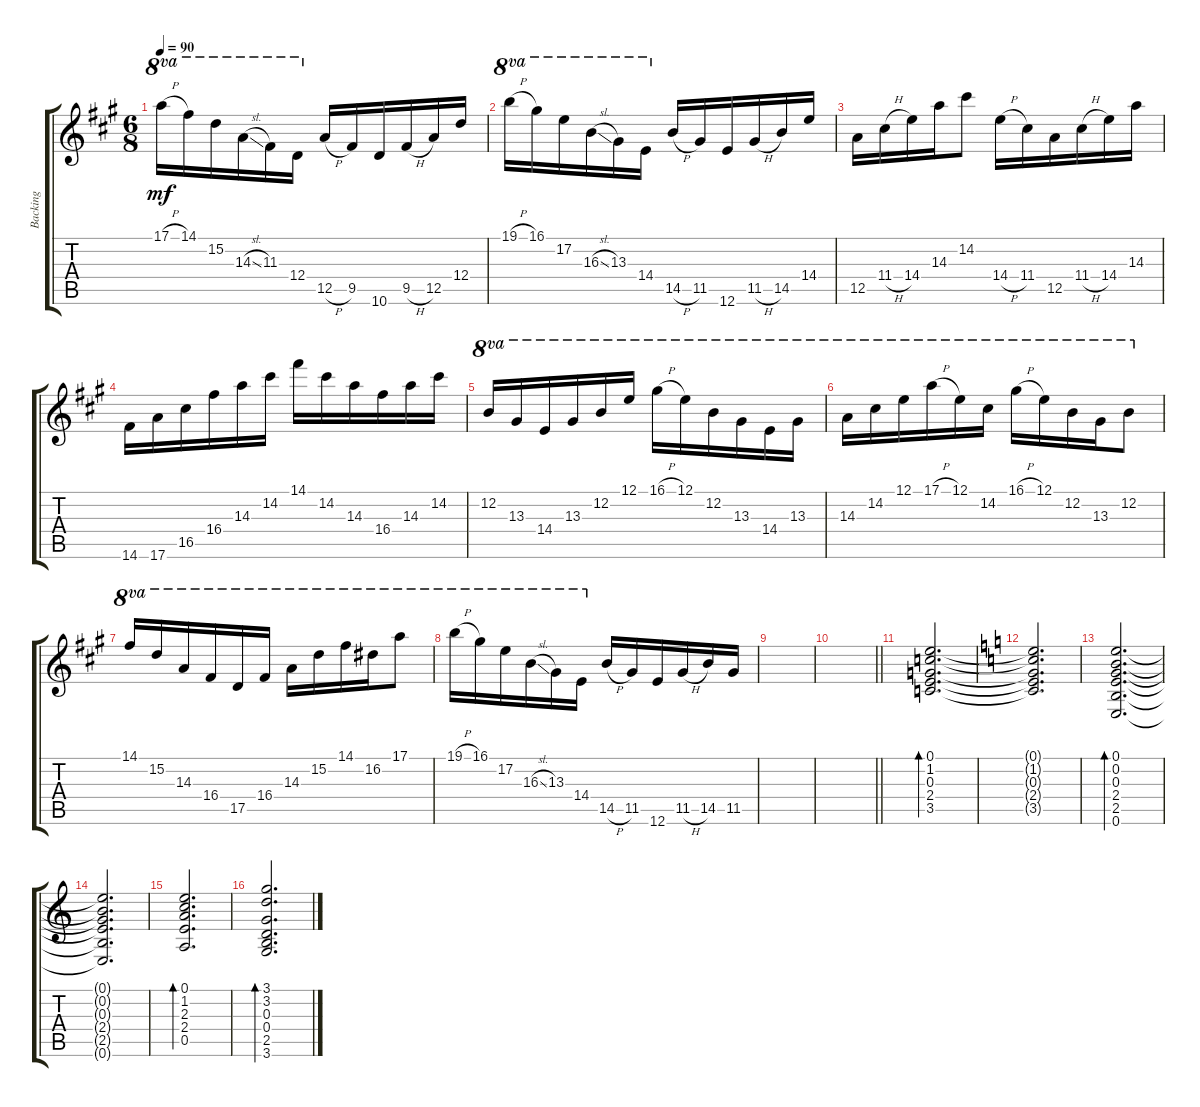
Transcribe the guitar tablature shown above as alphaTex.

\track ("Backing" "Backing") {instrument electricguitarjazz}
\staff {score tabs}
\tuning (E4 B3 G3 D3 A2 E2) {hide}
\ts (6 8)
\tempo 90
\clef g2
\ks a
17.1{h}.16{ot 8va dy mf} 14.1.16{ot 8va} 15.2.16{ot 8va} 14.3{sl}.16{ot 8va} 11.3.16{ot 8va} 12.4.16{ot 8va} 12.5{h}.16 9.5.16 10.6.16 9.5{h}.16 12.5.16 12.4.16 |
19.1{h}.16{ot 8va} 16.1.16{ot 8va} 17.2.16{ot 8va} 16.3{sl}.16{ot 8va} 13.3.16{ot 8va} 14.4.16{ot 8va} 14.5{h}.16 11.5.16 12.6.16 11.5{h}.16 14.5.16 14.4.16 |
12.5.16 11.4{h}.16 14.4.16 14.3.16 14.2.8 14.4{h}.16 11.4.16 12.5.16 11.4{h}.16 14.4.16 14.3.16 |
14.6.16 17.6.16 16.5.16 16.4.16 14.3.16 14.2.16 14.1.16 14.2.16 14.3.16 16.4.16 14.3.16 14.2.16 |
12.2.16{ot 8va} 13.3.16{ot 8va} 14.4.16{ot 8va} 13.3.16{ot 8va} 12.2.16{ot 8va} 12.1.16{ot 8va} 16.1{h}.16{ot 8va} 12.1.16{ot 8va} 12.2.16{ot 8va} 13.3.16{ot 8va} 14.4.16{ot 8va} 13.3.16{ot 8va} |
14.3.16{ot 8va} 14.2.16{ot 8va} 12.1.16{ot 8va} 17.1{h}.16{ot 8va} 12.1.16{ot 8va} 14.2.16{ot 8va} 16.1{h}.16{ot 8va} 12.1.16{ot 8va} 12.2.16{ot 8va} 13.3.16{ot 8va} 12.2.8{ot 8va} |
14.1.16{ot 8va} 15.2.16{ot 8va} 14.3.16{ot 8va} 16.4.16{ot 8va} 17.5.16{ot 8va} 16.4.16{ot 8va} 14.3.16{ot 8va} 15.2.16{ot 8va} 14.1.16{ot 8va} 16.2.16{ot 8va} 17.1.8{ot 8va} |
19.1{h}.16{ot 8va} 16.1.16{ot 8va} 17.2.16{ot 8va} 16.3{sl}.16{ot 8va} 13.3.16{ot 8va} 14.4.16{ot 8va} 14.5{h}.16 11.5.16 12.6.16 11.5{h}.16 14.5.16 11.5.16 |
|
\barLineRight lightlight
|
(0.1 1.2 0.3 2.4 3.5).2{d bd 30} |
\ks c
(0.1{t} 1.2{t} 0.3{t} 2.4{t} 3.5{t}).2{d} |
(0.1 0.2 0.3 2.4 2.5 0.6).2{d bd 30} |
(0.1{t} 0.2{t} 0.3{t} 2.4{t} 2.5{t} 0.6{t}).2{d} |
(0.1 1.2 2.3 2.4 0.5).2{d bd 30} |
(3.1 3.2 0.3 0.4 2.5 3.6).2{d bd 30}
